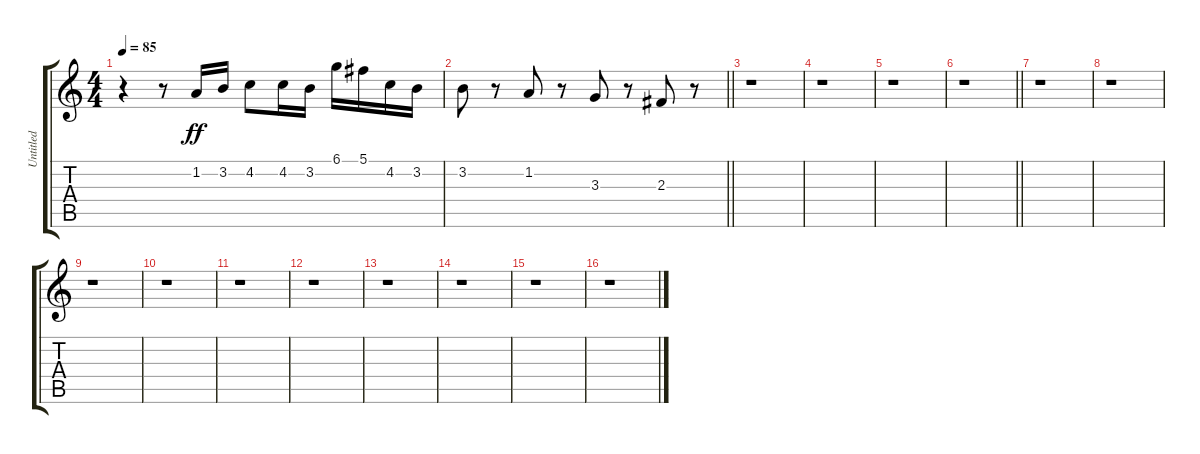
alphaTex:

\track ("Untitled" "Untitled") {instrument distortionguitar}
\staff {score tabs}
\tuning (Db4 Ab3 E3 B2 Gb2 B1) {hide}
\ts (4 4)
\tempo 85
\clef g2
\ks c
r.4{dy mp} r.8 1.2.16{dy ff} 3.2.16 4.2.8 4.2.16 3.2.16 6.1.16 5.1.16 4.2.16 3.2.16 |
\barLineRight lightlight
3.2.8 r.8 1.2.8 r.8 3.3.8 r.8 2.3.8 r.8 |
r.1 |
r.1 |
r.1 |
\barLineRight lightlight
r.1 |
r.1 |
r.1 |
r.1 |
r.1 |
r.1 |
r.1 |
r.1 |
r.1 |
r.1 |
r.1
